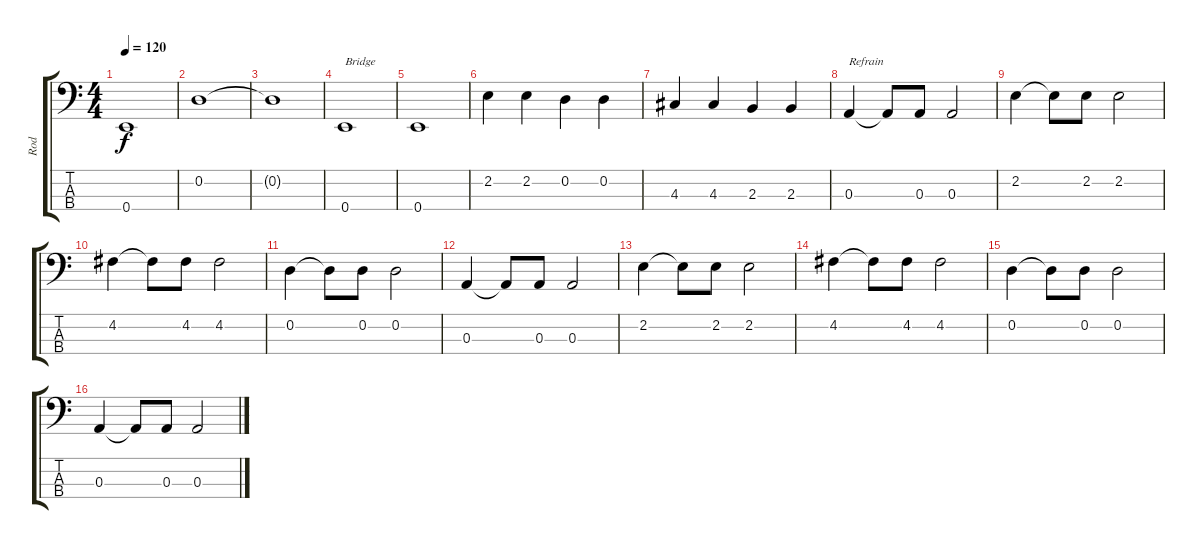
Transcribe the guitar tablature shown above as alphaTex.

\track ("Rod" "Rod") {instrument electricbasspick}
\staff {score tabs}
\tuning (G2 D2 A1 E1) {hide}
\ts (4 4)
\tempo 120
\clef f4
\ks c
0.4.1{dy f} |
0.2.1 |
0.2{t}.1 |
0.4.1{txt "Bridge"} |
0.4.1 |
2.2.4 2.2.4 0.2.4 0.2.4 |
4.3.4 4.3.4 2.3.4 2.3.4 |
0.3.4{txt "Refrain"} 0.3{t}.8 0.3.8 0.3.2 |
2.2.4 2.2{t}.8 2.2.8 2.2.2 |
4.2.4 4.2{t}.8 4.2.8 4.2.2 |
0.2.4 0.2{t}.8 0.2.8 0.2.2 |
0.3.4 0.3{t}.8 0.3.8 0.3.2 |
2.2.4 2.2{t}.8 2.2.8 2.2.2 |
4.2.4 4.2{t}.8 4.2.8 4.2.2 |
0.2.4 0.2{t}.8 0.2.8 0.2.2 |
0.3.4 0.3{t}.8 0.3.8 0.3.2
